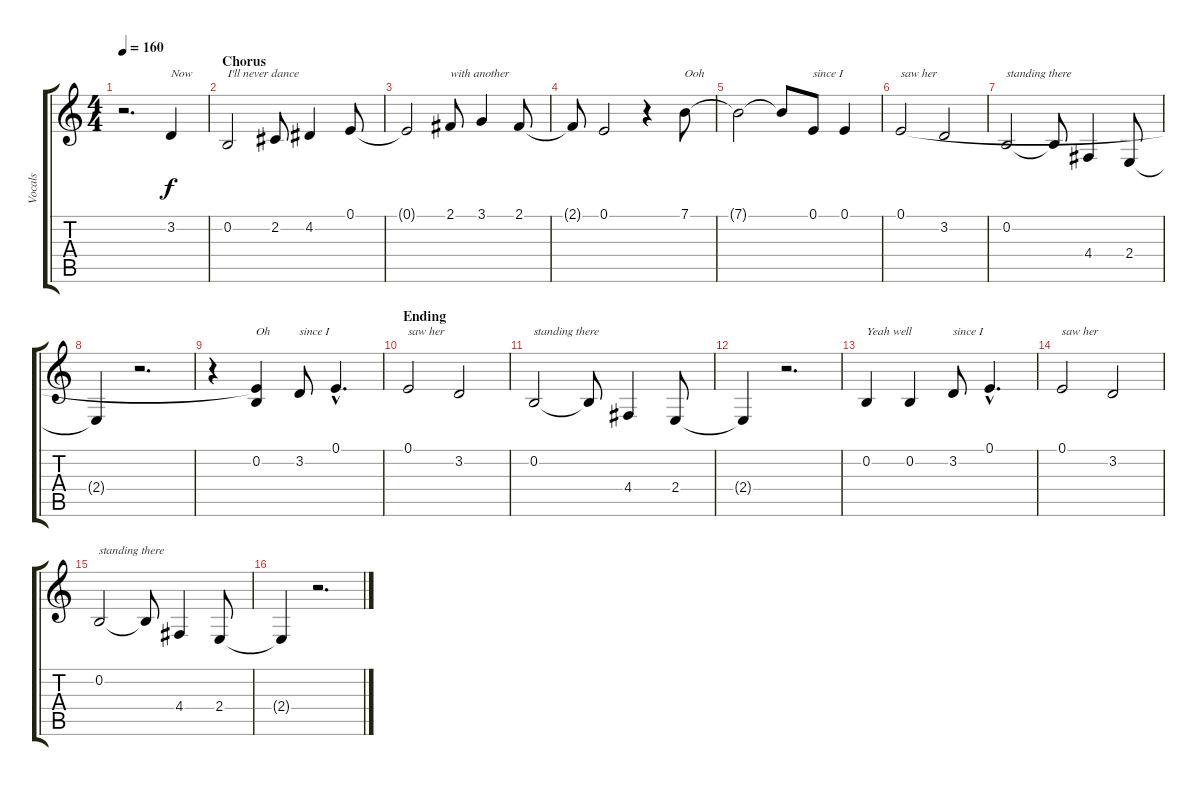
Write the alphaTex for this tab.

\track ("Vocals" "Vocals") {instrument tenorsax}
\staff {score tabs}
\tuning (E4 B3 G3 D3 A2 E2) {hide}
\ts (4 4)
\tempo 160
\clef g2
\ks c
r.2{d dy f} 3.2.4{txt "Now"} |
\section ("" "Chorus")
0.2.2{txt "I'll never dance"} 2.2.8 4.2.4 0.1.8 |
0.1{t}.2 2.1.8{txt "with another"} 3.1.4 2.1.8 |
2.1{t}.8 0.1.2 r.4 7.1.8{txt "Ooh"} |
7.1{t}.2 7.1{t}.8 0.1.8{txt "since I"} 0.1.4 |
0.1.2{txt "saw her"} 3.2.2 |
0.2.2{txt "standing there"} 0.2{t}.8 4.4.4 2.4.8 |
2.4{t}.4 r.2{d} |
r.4 (0.1{t} 0.2).4{txt "Oh"} 3.2.8{txt "since I"} 0.1{hac}.4{d} |
\section ("" "Ending")
0.1.2{txt "saw her"} 3.2.2 |
0.2.2{txt "standing there"} 0.2{t}.8 4.4.4 2.4.8 |
2.4{t}.4 r.2{d} |
0.2.4{txt "Yeah well"} 0.2.4 3.2.8{txt "since I"} 0.1{hac}.4{d} |
0.1.2{txt "saw her"} 3.2.2 |
0.2.2{txt "standing there"} 0.2{t}.8 4.4.4 2.4.8 |
2.4{t}.4 r.2{d}
